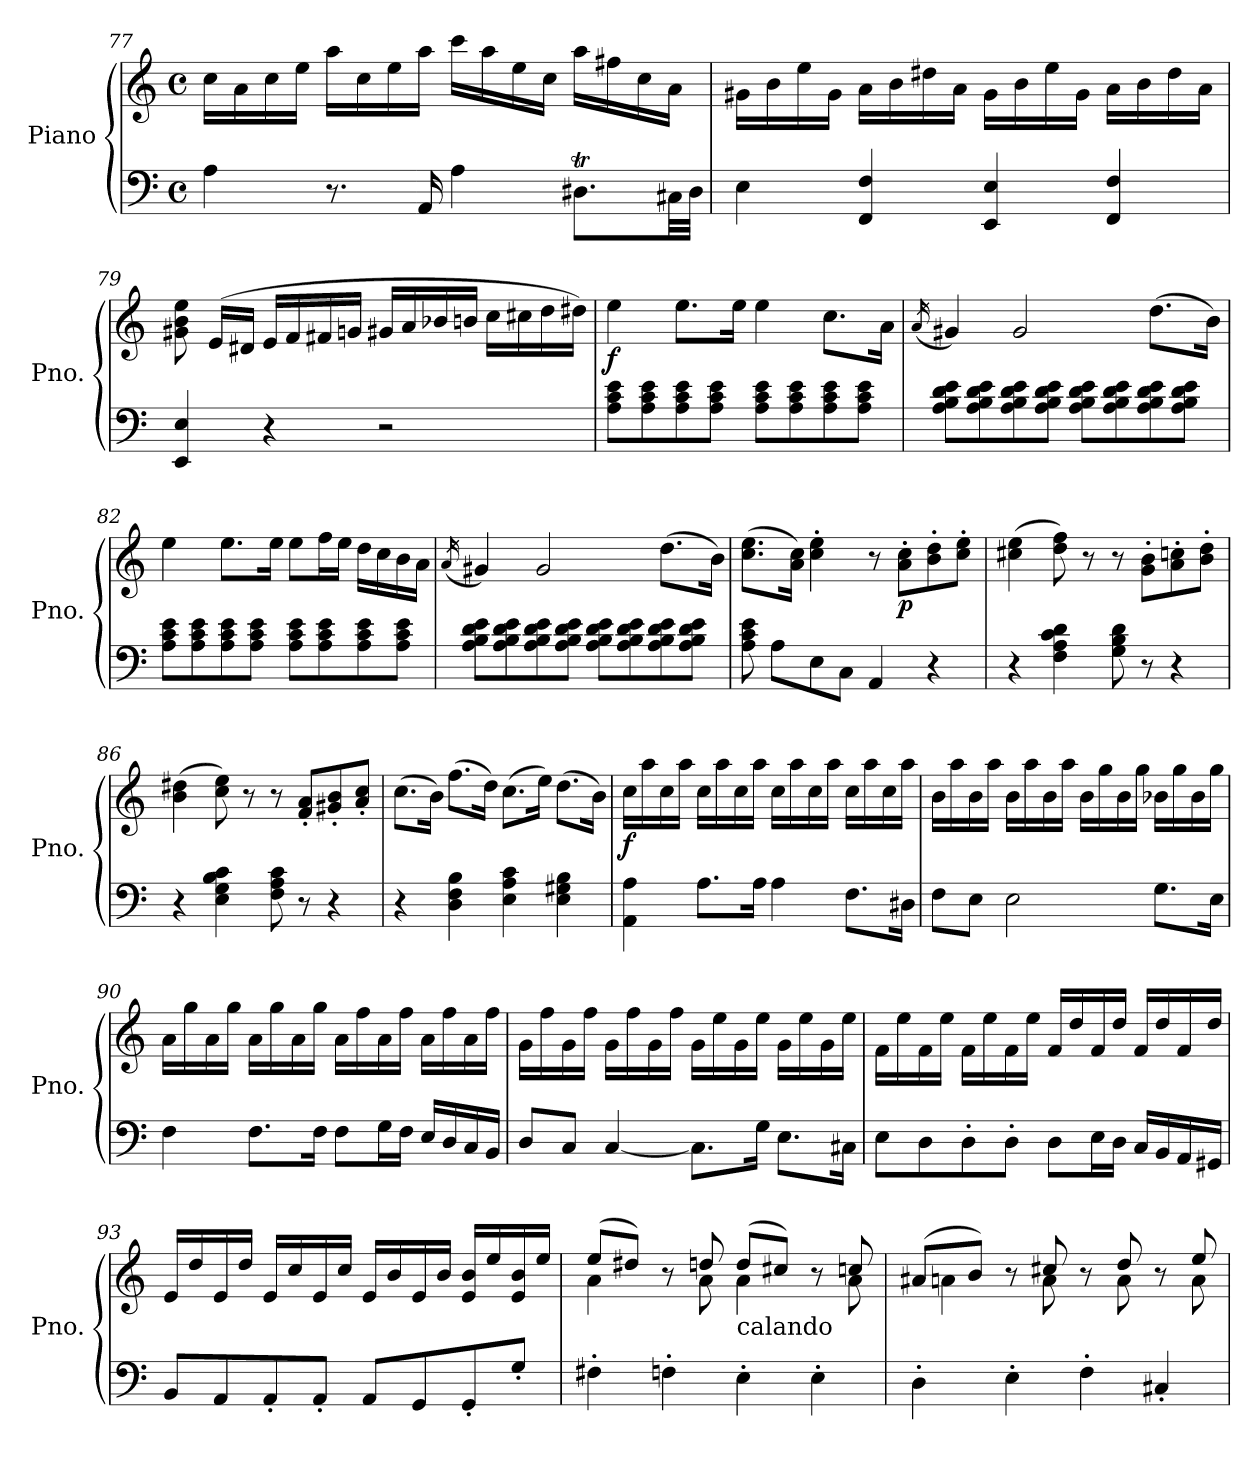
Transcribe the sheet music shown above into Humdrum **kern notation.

**kern	**kern	**dynam
*part1	*part1	*part1
*staff2	*staff1	*staff1/2
*I"Piano	*	*
*I'Pno.	*	*
*clefF4	*clefG2	*
*k[]	*k[]	*
*M4/4	*M4/4	*
*met(c)	*met(c)	*
=77	=77	=77
4A\	16cc\LL	.
.	16a\	.
.	16cc\	.
.	16ee\JJ	.
8.r	16aa\LL	.
.	16cc\	.
.	16ee\	.
16AA/	16aa\JJ	.
4A\	16ccc\LL	.
.	16aa\	.
.	16ee\	.
.	16cc\JJ	.
8.D#Xt\L	16aa\LL	.
.	16ff#X\	.
.	16cc\	.
32C#X\LL	16a\JJ	.
32D#\JJJ	.	.
=78	=78	=78
4E\	16g#X\LL	.
.	16b\	.
.	16ee\	.
.	16g#\JJ	.
4FF/ 4F/	16a\LL	.
.	16b\	.
.	16dd#X\	.
.	16a\JJ	.
4EE/ 4E/	16g#\LL	.
.	16b\	.
.	16ee\	.
.	16g#\JJ	.
4FF/ 4F/	16a\LL	.
.	16b\	.
.	16dd#\	.
.	16a\JJ	.
=79	=79	=79
4EE/ 4E/	8g#X\ 8b\ 8ee\	.
.	(>16e/LL	.
.	16d#X/JJ	.
4r	16e/LL	.
.	16f/	.
.	16f#X/	.
.	16gn/JJ	.
2r	16g#X/LL	.
.	16a/	.
.	16b-X/	.
.	16bn/JJ	.
.	16cc\LL	.
.	16cc#X\	.
.	16dd\	.
.	16dd#X\JJ)	.
=80	=80	=80
!	!	!LO:DY:b
8A\ 8c\ 8e\L	4ee\	f
8A\ 8c\ 8e\	.	.
8A\ 8c\ 8e\	8.ee\L	.
8A\ 8c\ 8e\J	.	.
.	16ee\Jk	.
8A\ 8c\ 8e\L	4ee\	.
8A\ 8c\ 8e\	.	.
8A\ 8c\ 8e\	8.cc\L	.
8A\ 8c\ 8e\J	.	.
.	16a\Jk	.
=81	=81	=81
.	(<16qa/	.
8A\ 8B\ 8d\ 8e\L	4g#X/)	.
8A\ 8B\ 8d\ 8e\	.	.
8A\ 8B\ 8d\ 8e\	2g#/	.
8A\ 8B\ 8d\ 8e\J	.	.
8A\ 8B\ 8d\ 8e\L	.	.
8A\ 8B\ 8d\ 8e\	.	.
8A\ 8B\ 8d\ 8e\	(>8.dd\L	.
8A\ 8B\ 8d\ 8e\J	.	.
.	16b\Jk)	.
=82	=82	=82
8A\ 8c\ 8e\L	4ee\	.
8A\ 8c\ 8e\	.	.
8A\ 8c\ 8e\	8.ee\L	.
8A\ 8c\ 8e\J	.	.
.	16ee\Jk	.
8A\ 8c\ 8e\L	8ee\L	.
8A\ 8c\ 8e\	16ff\L	.
.	16ee\JJ	.
8A\ 8c\ 8e\	16dd\LL	.
.	16cc\	.
8A\ 8c\ 8e\J	16b\	.
.	16a\JJ	.
=83	=83	=83
.	(<16qa/	.
8A\ 8B\ 8d\ 8e\L	4g#X/)	.
8A\ 8B\ 8d\ 8e\	.	.
8A\ 8B\ 8d\ 8e\	2g#/	.
8A\ 8B\ 8d\ 8e\J	.	.
8A\ 8B\ 8d\ 8e\L	.	.
8A\ 8B\ 8d\ 8e\	.	.
8A\ 8B\ 8d\ 8e\	(>8.dd\L	.
8A\ 8B\ 8d\ 8e\J	.	.
.	16b\Jk)	.
=84	=84	=84
8A\ 8c\ 8e\	(>8.cc\ 8.ee\L	.
8A\L	.	.
.	16a\ 16cc\Jk)	.
8E\	4cc\' 4ee\'	.
8C\J	.	.
4AA/	8r	.
!	!	!LO:DY:b
.	8a\' 8cc\'L	p
4r	8b\' 8dd\'	.
.	8cc\' 8ee\'J	.
=85	=85	=85
*^	*	*
4r	4ryy	(>4cc#X\ 4ee\	.
4F\ 4A\ 4c\ 4d\	4.ryy	8dd\ 8ff\)	.
.	.	8r	.
8G\ 8B\ 8d\	.	8r	.
8r	8ryy	8g\' 8b\'L	.
4r	4ryy	8a\' 8ccn\'	.
.	.	8b\' 8dd\'J	.
=86	=86	=86	=86
4r	4ryy	(>4b\ 4dd#X\	.
4E\ 4G\ 4B\ 4c\	4.ryy	8cc\ 8ee\)	.
.	.	8r	.
8F\ 8A\ 8c\	.	8r	.
8r	8ryy	8f/' 8a/'L	.
4r	4ryy	8g#X/' 8b/'	.
.	.	8a/' 8cc/'J	.
*v	*v	*	*
=87	=87	=87
4r	(>8.cc\L	.
.	16b\Jk)	.
4D\ 4F\ 4B\	(>8.ff\L	.
.	16dd\Jk)	.
4E\ 4A\ 4c\	(>8.cc\L	.
.	16ee\Jk)	.
4E\ 4G#X\ 4B\	(>8.dd\L	.
.	16b\Jk)	.
=88	=88	=88
!	!	!LO:DY:b
4AA\ 4A\	16cc\LL	f
.	16aa\	.
.	16cc\	.
.	16aa\JJ	.
8.A\L	16cc\LL	.
.	16aa\	.
.	16cc\	.
16A\Jk	16aa\JJ	.
4A\	16cc\LL	.
.	16aa\	.
.	16cc\	.
.	16aa\JJ	.
8.F\L	16cc\LL	.
.	16aa\	.
.	16cc\	.
16D#X\Jk	16aa\JJ	.
=89	=89	=89
8F\L	16b\LL	.
.	16aa\	.
8E\J	16b\	.
.	16aa\JJ	.
2E\	16b\LL	.
.	16aa\	.
.	16b\	.
.	16aa\JJ	.
.	16b\LL	.
.	16gg\	.
.	16b\	.
.	16gg\JJ	.
8.G\L	16b-X\LL	.
.	16gg\	.
.	16b-\	.
16E\Jk	16gg\JJ	.
=90	=90	=90
4F\	16a\LL	.
.	16gg\	.
.	16a\	.
.	16gg\JJ	.
8.F\L	16a\LL	.
.	16gg\	.
.	16a\	.
16F\Jk	16gg\JJ	.
8F\L	16a\LL	.
.	16ff\	.
16G\L	16a\	.
16F\JJ	16ff\JJ	.
16E/LL	16a\LL	.
16D/	16ff\	.
16C/	16a\	.
16BB/JJ	16ff\JJ	.
=91	=91	=91
8D/L	16g\LL	.
.	16ff\	.
8C/J	16g\	.
.	16ff\JJ	.
[4C/	16g\LL	.
.	16ff\	.
.	16g\	.
.	16ff\JJ	.
8.C\L]	16g\LL	.
.	16ee\	.
.	16g\	.
16G\Jk	16ee\JJ	.
8.E\L	16g\LL	.
.	16ee\	.
.	16g\	.
16C#X\Jk	16ee\JJ	.
=92	=92	=92
8E\L	16f\LL	.
.	16ee\	.
8D\	16f\	.
.	16ee\JJ	.
8D'\	16f\LL	.
.	16ee\	.
8D'\J	16f\	.
.	16ee\JJ	.
8D\L	16f/LL	.
.	16dd/	.
16E\L	16f/	.
16D\JJ	16dd/JJ	.
16C/LL	16f/LL	.
16BB/	16dd/	.
16AA/	16f/	.
16GG#X/JJ	16dd/JJ	.
=93	=93	=93
8BB/L	16e/LL	.
.	16dd/	.
8AA/	16e/	.
.	16dd/JJ	.
8AA'/	16e/LL	.
.	16cc/	.
8AA'/J	16e/	.
.	16cc/JJ	.
8AA/L	16e/LL	.
.	16b/	.
8GG/	16e/	.
.	16b/JJ	.
8GG'/	16e/ 16b/LL	.
.	16ee/	.
8G'/J	16e/ 16b/	.
.	16ee/JJ	.
=94	=94	=94
*	*^	*
4F#X'\	(>8ee/L	4a\	.
.	8dd#X/J)	.	.
4Fn'\	8r	8ryy	.
.	8ddn/	8a\	.
!	!LO:TX:b:t=calando	!	!
4E'\	(>8dd/L	4a\	.
.	8cc#X/J)	.	.
4E'\	8r	8ryy	.
.	8ccn/	8a\	.
=95	=95	=95	=95
4D'\	(>8a#X/L	4an\	.
.	8b/J)	.	.
4E'\	8r	8ryy	.
.	8cc#X/	8a\	.
4F'\	8r	8ryy	.
.	8dd/	8a\	.
4C#X'/	8r	8ryy	.
.	8ee/	8a\	.
*	*v	*v	*
=	=	=
*-	*-	*-
